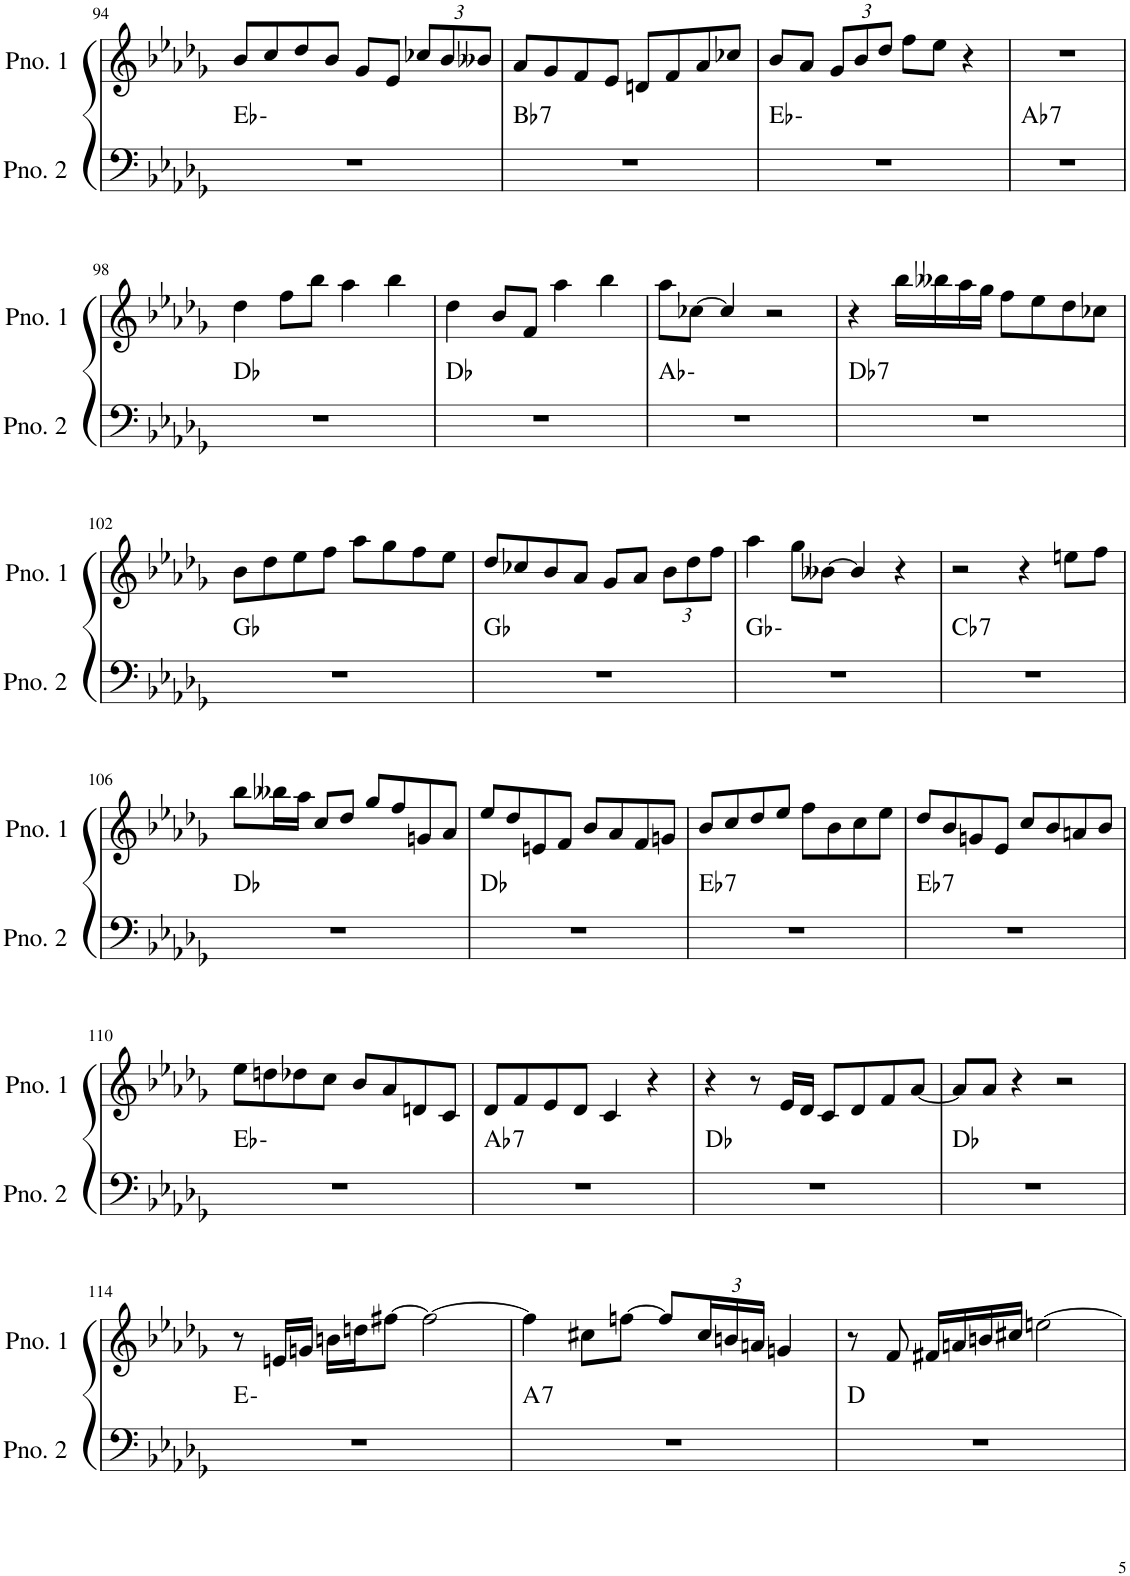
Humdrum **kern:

**kern	**harte	**kern
*part2	*part2	*part1
*staff2	*	*staff1
*I"ピアノ 2	*	*I"ピアノ 1
!!LO:PB:g=z
*clefF4	*	*clefG2
*k[b-e-a-d-g-]	*	*k[b-e-a-d-g-]
*M4/4	*	*M4/4
=94	=94	=94
1r	Eb:min	8b-/L
.	.	8cc/
.	.	8dd-/
.	.	8b-/J
.	.	8g-/L
.	.	8e-/J
*	*	*Xbrackettup
.	.	12cc-X/L
.	.	12b-/
.	.	12b--X/J
=95	=95	=95
!	!LO:H:kt=7	!
1r	Bb:7	8a-/L
.	.	8g-/
.	.	8f/
.	.	8e-/J
.	.	8dn/L
.	.	8f/
.	.	8a-/
.	.	8cc-X/J
=96	=96	=96
1r	Eb:min	8b-/L
.	.	8a-/J
.	.	12g-/L
.	.	12b-/
.	.	12dd-/J
.	.	8ff\L
.	.	8ee-\J
.	.	4r
=97	=97	=97
!	!LO:H:kt=7	!
1r	Ab:7	1r
!!LO:LB:g=z
=98	=98	=98
1r	Db:maj	4dd-\
.	.	8ff\L
.	.	8bb-\J
.	.	4aa-\
.	.	4bb-\
=99	=99	=99
1r	Db:maj	4dd-\
.	.	8b-/L
.	.	8f/J
.	.	4aa-\
.	.	4bb-\
=100	=100	=100
1r	Ab:min	8aa-\L
.	.	[8cc-X\J
.	.	4cc-/]
.	.	2r
=101	=101	=101
!	!LO:H:kt=7	!
1r	Db:7	4r
.	.	16bb-\LL
.	.	16bb--X\
.	.	16aa-\
.	.	16gg-\JJ
.	.	8ff\L
.	.	8ee-\
.	.	8dd-\
.	.	8cc-X\J
!!LO:LB:g=z
=102	=102	=102
1r	Gb:maj	8b-\L
.	.	8dd-\
.	.	8ee-\
.	.	8ff\J
.	.	8aa-\L
.	.	8gg-\
.	.	8ff\
.	.	8ee-\J
=103	=103	=103
1r	Gb:maj	8dd-/L
.	.	8cc-X/
.	.	8b-/
.	.	8a-/J
.	.	8g-/L
.	.	8a-/J
.	.	12b-\L
.	.	12dd-\
.	.	12ff\J
=104	=104	=104
1r	Gb:min	4aa-\
.	.	8gg-\L
.	.	[8b--X\J
.	.	4b--/]
.	.	4r
=105	=105	=105
!	!LO:H:kt=7	!
1r	Cb:7	2r
.	.	4r
.	.	8een\L
.	.	8ff\J
!!LO:LB:g=z
=106	=106	=106
1r	Db:maj	8bb-\L
.	.	16bb--X\L
.	.	16aa-\JJ
.	.	8cc/L
.	.	8dd-/J
.	.	8gg-/L
.	.	8ff/
.	.	8gn/
.	.	8a-/J
=107	=107	=107
1r	Db:maj	8ee-/L
.	.	8dd-/
.	.	8en/
.	.	8f/J
.	.	8b-/L
.	.	8a-/
.	.	8f/
.	.	8gn/J
=108	=108	=108
!	!LO:H:kt=7	!
1r	Eb:7	8b-/L
.	.	8cc/
.	.	8dd-/
.	.	8ee-/J
.	.	8ff\L
.	.	8b-\
.	.	8cc\
.	.	8ee-\J
=109	=109	=109
!	!LO:H:kt=7	!
1r	Eb:7	8dd-/L
.	.	8b-/
.	.	8gn/
.	.	8e-/J
.	.	8cc/L
.	.	8b-/
.	.	8an/
.	.	8b-/J
!!LO:LB:g=z
=110	=110	=110
1r	Eb:min	8ee-\L
.	.	8ddn\
.	.	8dd-X\
.	.	8cc\J
.	.	8b-/L
.	.	8a-/
.	.	8dn/
.	.	8c/J
=111	=111	=111
!	!LO:H:kt=7	!
1r	Ab:7	8d-/L
.	.	8f/
.	.	8e-/
.	.	8d-/J
.	.	4c/
.	.	4r
=112	=112	=112
1r	Db:maj	4r
.	.	8r
.	.	16e-/LL
.	.	16d-/JJ
.	.	8c/L
.	.	8d-/
.	.	8f/
.	.	[8a-/J
=113	=113	=113
1r	Db:maj	8a-/L]
.	.	8a-/J
.	.	4r
.	.	2r
!!LO:LB:g=z
=114	=114	=114
1r	E:min	8r
.	.	16en/LL
.	.	16gn/JJ
.	.	16bn\LL
.	.	16ddn\J
.	.	[8ff#X\J
.	.	2ff#\_
=115	=115	=115
!	!LO:H:kt=7	!
1r	A:7	4ff#\]
.	.	8cc#X\L
.	.	[8ffn\J
.	.	8ff/L]
.	.	24cc#/L
.	.	24bn/
.	.	24an/JJ
.	.	4gn/
=116	=116	=116
1r	D:maj	8r
.	.	8f/
.	.	16f#X/LL
.	.	16an/
.	.	16bn/
.	.	16cc#X/JJ
.	.	[2een\
=	=	=
*-	*-	*-
